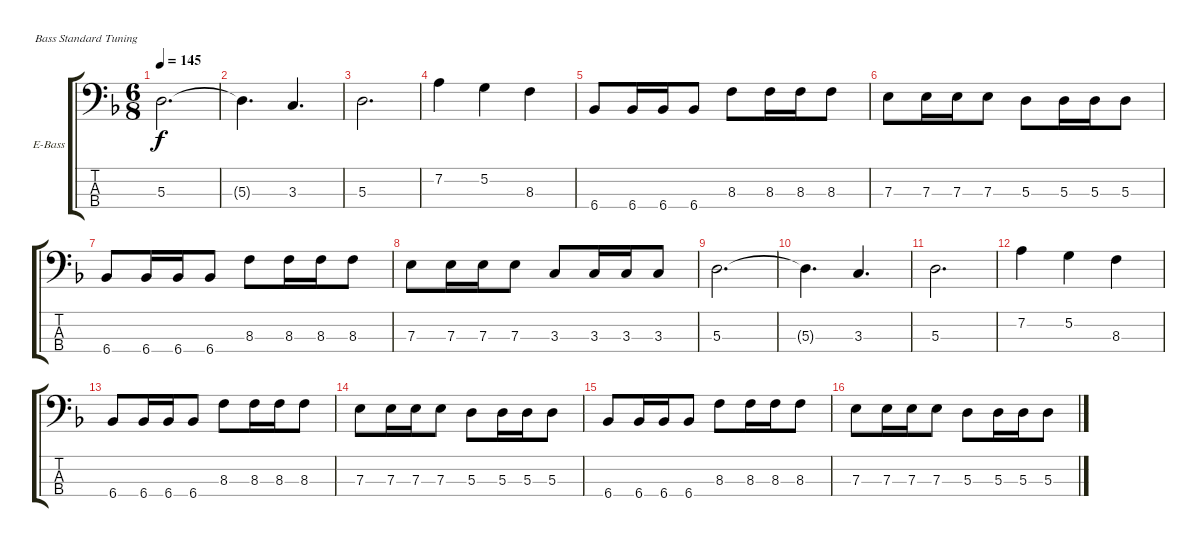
\bracketExtendMode groupsimilarinstruments
\firstSystemTrackNameOrientation horizontal
\otherSystemsTrackNameOrientation horizontal
\track ("Electric Bass" "E-Bass") {instrument electricbassfinger}
\staff {score tabs}
\tuning (G2 D2 A1 E1)
\ts (6 8)
\tempo 145
\clef f4
\ks f
5.3.2{d dy f} |
5.3{t}.4{d} 3.3.4{d} |
5.3.2{d} |
7.2.4 5.2.4 8.3.4 |
6.4.8 6.4.16 6.4.16 6.4.8 8.3.8 8.3.16 8.3.16 8.3.8 |
7.3.8 7.3.16 7.3.16 7.3.8 5.3.8 5.3.16 5.3.16 5.3.8 |
6.4.8 6.4.16 6.4.16 6.4.8 8.3.8 8.3.16 8.3.16 8.3.8 |
7.3.8 7.3.16 7.3.16 7.3.8 3.3.8 3.3.16 3.3.16 3.3.8 |
5.3.2{d} |
5.3{t}.4{d} 3.3.4{d} |
5.3.2{d} |
7.2.4 5.2.4 8.3.4 |
6.4.8 6.4.16 6.4.16 6.4.8 8.3.8 8.3.16 8.3.16 8.3.8 |
7.3.8 7.3.16 7.3.16 7.3.8 5.3.8 5.3.16 5.3.16 5.3.8 |
6.4.8 6.4.16 6.4.16 6.4.8 8.3.8 8.3.16 8.3.16 8.3.8 |
7.3.8 7.3.16 7.3.16 7.3.8 5.3.8 5.3.16 5.3.16 5.3.8
